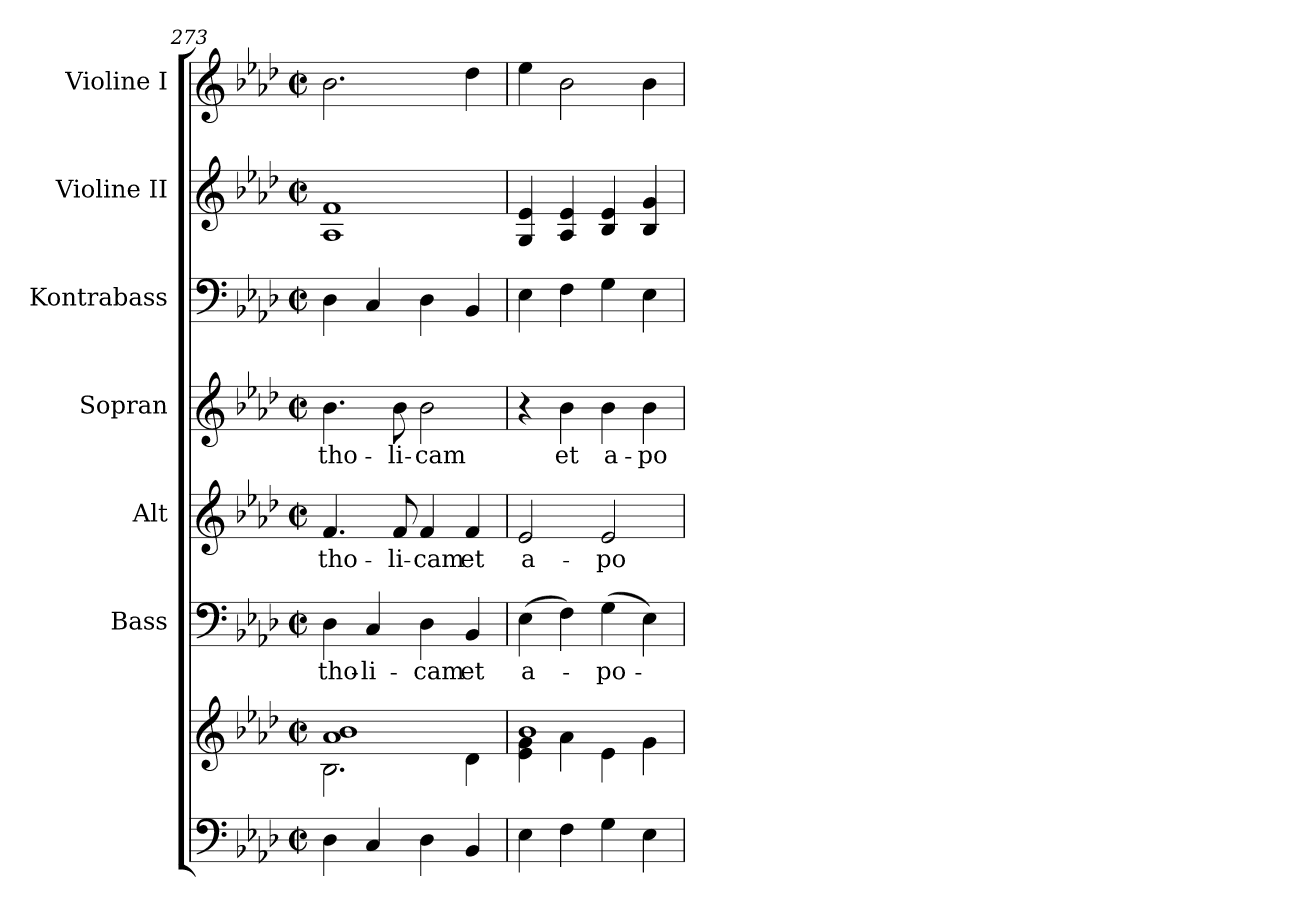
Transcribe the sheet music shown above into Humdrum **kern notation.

**kern	**kern	**kern	**text	**kern	**text	**kern	**text	**kern	**kern	**kern
*part7	*part7	*part6	*part6	*part5	*part5	*part4	*part4	*part3	*part2	*part1
*staff8	*staff7	*staff6	*staff6	*staff5	*staff5	*staff4	*staff4	*staff3	*staff2	*staff1
*	*	*I"Bass	*	*I"Alt	*	*I"Sopran	*	*I"Kontrabass	*I"Violine II	*I"Violine I
*	*	*I'B.	*	*I'A.	*	*I'S.	*	*I'Kb.	*I'Vl. II	*I'Vl. I
*clefF4	*clefG2	*clefF4	*	*clefG2	*	*clefG2	*	*clefF4	*clefG2	*clefG2
*	*	*	*	*	*	*	*	*ITrd7c12	*	*
*k[b-e-a-d-]	*k[b-e-a-d-]	*k[b-e-a-d-]	*	*k[b-e-a-d-]	*	*k[b-e-a-d-]	*	*k[b-e-a-d-]	*k[b-e-a-d-]	*k[b-e-a-d-]
*A-:	*A-:	*A-:	*	*A-:	*	*A-:	*	*A-:	*A-:	*A-:
*M2/2	*M2/2	*M2/2	*	*M2/2	*	*M2/2	*	*M2/2	*M2/2	*M2/2
*met(c|)	*met(c|)	*met(c|)	*	*met(c|)	*	*met(c|)	*	*met(c|)	*met(c|)	*met(c|)
=273	=273	=273	=273	=273	=273	=273	=273	=273	=273	=273
*	*^	*	*	*	*	*	*	*	*	*
!	!	!	!	!LO:LY:b	!	!LO:LY:b	!	!LO:LY:b	!	!	!
4D-\	1a- 1b-	2.B-\	4D-\	-tho-	4.f/	-tho-	4.b-\	-tho-	4DD-\	1A- 1f	2.b-\
!	!	!	!	!LO:LY:b	!	!	!	!	!	!	!
4C/	.	.	4C/	-li-	.	.	.	.	4CC/	.	.
!	!	!	!	!	!	!LO:LY:b	!	!LO:LY:b	!	!	!
.	.	.	.	.	8f/	-li-	8b-\	-li-	.	.	.
!	!	!	!	!LO:LY:b	!	!LO:LY:b	!	!LO:LY:b	!	!	!
4D-\	.	.	4D-\	-cam	4f/	-cam	2b-\	-cam	4DD-\	.	.
!	!	!	!	!LO:LY:b	!	!LO:LY:b	!	!	!	!	!
4BB-/	.	4d-\	4BB-/	et	4f/	et	.	.	4BBB-/	.	4dd-\
!!LO:LB:g=z
=274	=274	=274	=274	=274	=274	=274	=274	=274	=274	=274	=274
!	!	!	!	!LO:LY:b	!	!LO:LY:b	!	!	!	!	!
4E-\	1b-	4e-\ 4g\	(>4E-\	a-	2e-/	a-	4r	.	4EE-\	4G/ 4e-/	4ee-\
!	!	!	!	!	!	!	!	!LO:LY:b	!	!	!
4F\	.	4a-\	4F\)	.	.	.	4b-\	et	4FF\	4A-/ 4e-/	2b-\
!	!	!	!	!LO:LY:b	!	!LO:LY:b	!	!LO:LY:b	!	!	!
4G\	.	4e-\	(>4G\	-po-	2e-/	-po-	4b-\	a-	4GG\	4B-/ 4e-/	.
!	!	!	!	!	!	!	!	!LO:LY:b	!	!	!
4E-\	.	4g\	4E-\)	.	.	.	4b-\	-po-	4EE-\	4B-/ 4g/	4b-\
*	*v	*v	*	*	*	*	*	*	*	*	*
=	=	=	=	=	=	=	=	=	=	=
*-	*-	*-	*-	*-	*-	*-	*-	*-	*-	*-
